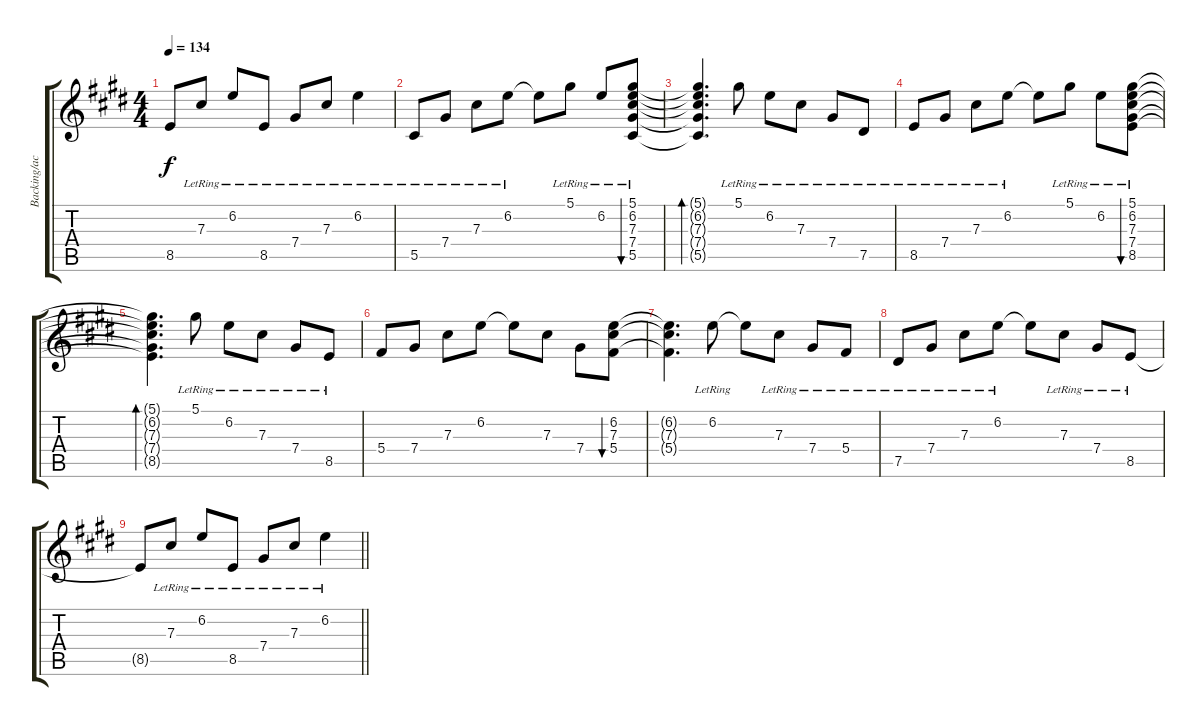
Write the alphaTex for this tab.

\track ("Backing/acoustic/delay" "Backing/ac") {instrument acousticguitarsteel}
\staff {score tabs}
\tuning (Eb4 Bb3 Gb3 Db3 Ab2 Db2) {hide}
\ts (4 4)
\tempo 134
\clef g2
\ks c#minor
8.5{t}.8{dy f} 7.3{lr}.8 6.2{lr}.8 8.5{lr}.8 7.4{lr}.8 7.3{lr}.8 6.2{lr}.4 |
5.5{lr}.8 7.4{lr}.8 7.3{lr}.8 6.2{lr}.8 6.2{t}.8 5.1{lr}.8 6.2{lr}.8 (5.1{lr} 6.2{lr} 7.3{lr} 7.4{lr} 5.5{lr}).8{bu 480} |
(5.1{t} 6.2{t} 7.3{t} 7.4{t} 5.5{t}).4{d bd 240} 5.1{lr}.8 6.2{lr}.8 7.3{lr}.8 7.4{lr}.8 7.5{lr}.8 |
8.5{lr}.8 7.4{lr}.8 7.3{lr}.8 6.2{lr}.8 6.2{t}.8 5.1{lr}.8 6.2{lr}.8 (5.1{lr} 6.2{lr} 7.3{lr} 7.4{lr} 8.5{lr}).8{bu 480} |
(5.1{t} 6.2{t} 7.3{t} 7.4{t} 8.5{t}).4{d bd 240} 5.1{lr}.8 6.2{lr}.8 7.3{lr}.8 7.4{lr}.8 8.5{lr}.8 |
5.4.8 7.4.8 7.3.8 6.2.8 6.2{t}.8 7.3.8 7.4.8 (6.2 7.3 5.4).8{bu 480} |
(6.2{t} 7.3{t} 5.4{t}).4{d} 6.2{lr}.8 6.2{t}.8 7.3{lr}.8 7.4{lr}.8 5.4{lr}.8 |
7.5{lr}.8 7.4{lr}.8 7.3{lr}.8 6.2{lr}.8 6.2{t}.8 7.3{lr}.8 7.4{lr}.8 8.5{lr}.8 |
\barLineRight lightlight
8.5{t}.8 7.3{lr}.8 6.2{lr}.8 8.5{lr}.8 7.4{lr}.8 7.3{lr}.8 6.2{lr}.4
